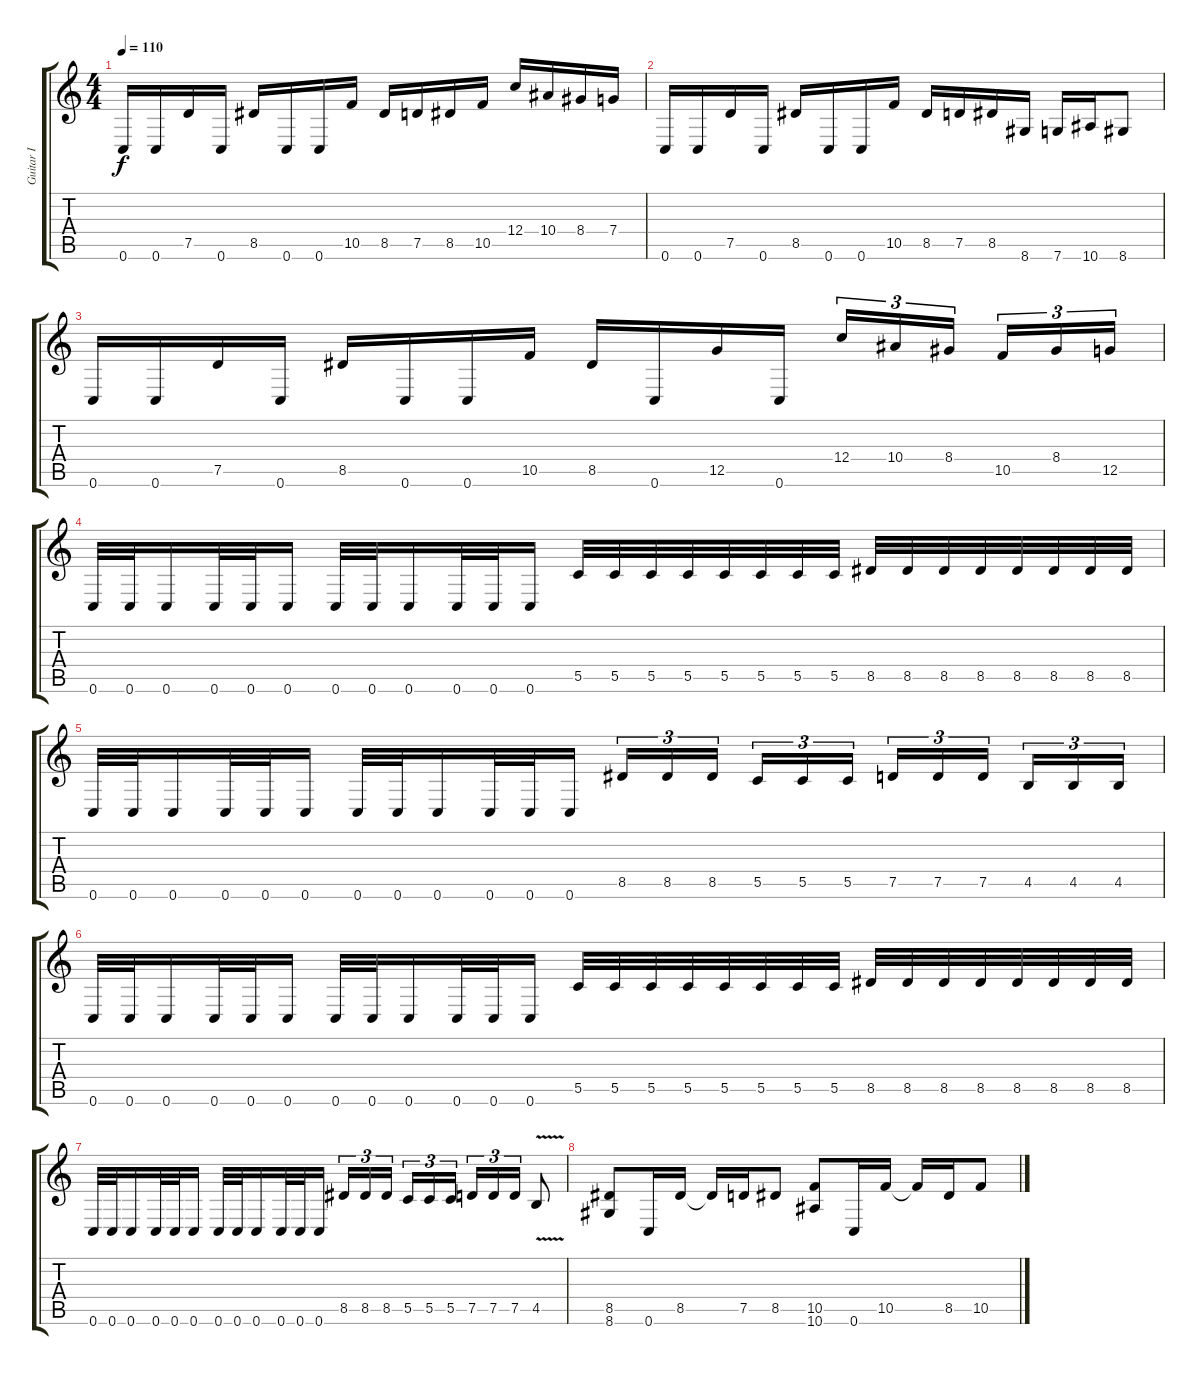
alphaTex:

\track ("Guitar I" "Guitar I") {instrument overdrivenguitar}
\staff {score tabs}
\tuning (D4 A3 F3 C3 G2 C2) {hide}
\ts (4 4)
\tempo 110
\clef g2
\ks c
0.6.16{dy f} 0.6.16 7.5.16 0.6.16 8.5.16 0.6.16 0.6.16 10.5.16 8.5.16 7.5.16 8.5.16 10.5.16 12.4.16 10.4.16 8.4.16 7.4.16 |
0.6.16 0.6.16 7.5.16 0.6.16 8.5.16 0.6.16 0.6.16 10.5.16 8.5.16 7.5.16 8.5.16 8.6.16 7.6.16 10.6.16 8.6.8 |
0.6.16 0.6.16 7.5.16 0.6.16 8.5.16 0.6.16 0.6.16 10.5.16 8.5.16 0.6.16 12.5.16 0.6.16 12.4.16{tu (3 2)} 10.4.16{tu (3 2)} 8.4.16{tu (3 2) beam splitsecondary} 10.5.16{tu (3 2)} 8.4.16{tu (3 2)} 12.5.16{tu (3 2)} |
0.6.32 0.6.32 0.6.16 0.6.32 0.6.32 0.6.16 0.6.32 0.6.32 0.6.16 0.6.32 0.6.32 0.6.16 5.5.32 5.5.32 5.5.32 5.5.32 5.5.32 5.5.32 5.5.32 5.5.32 8.5.32 8.5.32 8.5.32 8.5.32 8.5.32 8.5.32 8.5.32 8.5.32 |
0.6.32 0.6.32 0.6.16 0.6.32 0.6.32 0.6.16 0.6.32 0.6.32 0.6.16 0.6.32 0.6.32 0.6.16 8.5.16{tu (3 2)} 8.5.16{tu (3 2)} 8.5.16{tu (3 2) beam splitsecondary} 5.5.16{tu (3 2)} 5.5.16{tu (3 2)} 5.5.16{tu (3 2)} 7.5.16{tu (3 2)} 7.5.16{tu (3 2)} 7.5.16{tu (3 2) beam splitsecondary} 4.5.16{tu (3 2)} 4.5.16{tu (3 2)} 4.5.16{tu (3 2)} |
0.6.32 0.6.32 0.6.16 0.6.32 0.6.32 0.6.16 0.6.32 0.6.32 0.6.16 0.6.32 0.6.32 0.6.16 5.5.32 5.5.32 5.5.32 5.5.32 5.5.32 5.5.32 5.5.32 5.5.32 8.5.32 8.5.32 8.5.32 8.5.32 8.5.32 8.5.32 8.5.32 8.5.32 |
0.6.32 0.6.32 0.6.16 0.6.32 0.6.32 0.6.16 0.6.32 0.6.32 0.6.16 0.6.32 0.6.32 0.6.16 8.5.16{tu (3 2)} 8.5.16{tu (3 2)} 8.5.16{tu (3 2) beam splitsecondary} 5.5.16{tu (3 2)} 5.5.16{tu (3 2)} 5.5.16{tu (3 2)} 7.5.16{tu (3 2)} 7.5.16{tu (3 2)} 7.5.16{tu (3 2)} 4.5{v}.8 |
(8.5 8.6).8 0.6.16 8.5.16 8.5{t}.16 7.5.16 8.5.8 (10.5 10.6).8 0.6.16 10.5.16 10.5{t}.16 8.5.16 10.5.8
